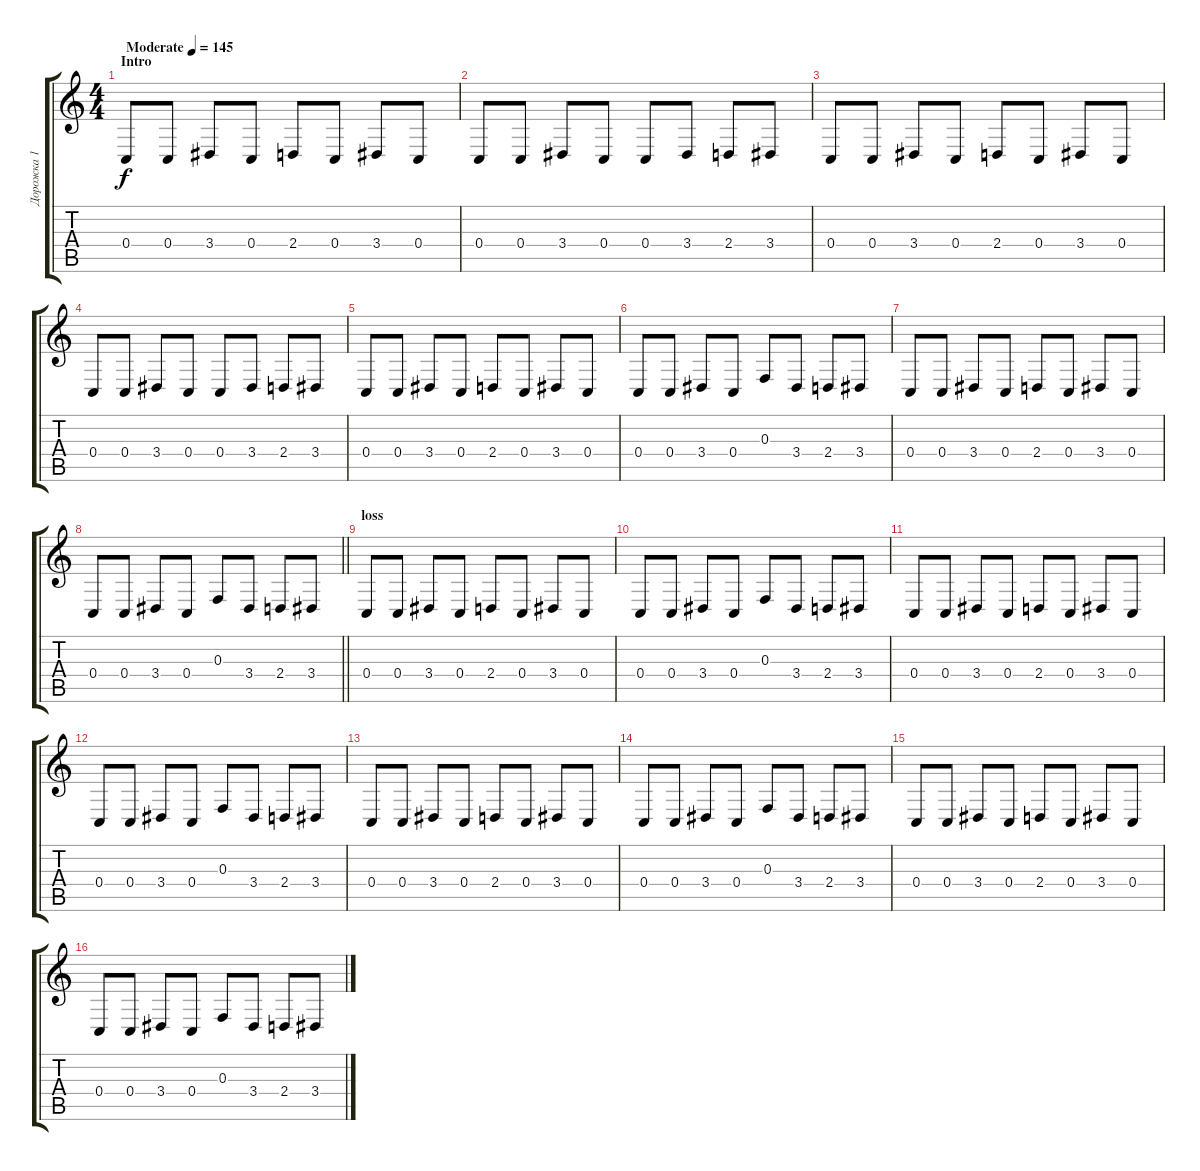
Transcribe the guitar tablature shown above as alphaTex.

\track ("Дорожка 1" "Дорожка 1") {instrument rockorgan}
\staff {score tabs}
\tuning (D4 A3 F3 C3 G2 C2) {hide}
\ts (4 4)
\section ("" "Intro")
\tempo (145 "Moderate")
\clef g2
\ks c
0.4.8{dy f instrument rockorgan} 0.4.8 3.4.8 0.4.8 2.4.8 0.4.8 3.4.8 0.4.8 |
0.4.8 0.4.8 3.4.8 0.4.8 0.4.8 3.4.8 2.4.8 3.4.8 |
0.4.8 0.4.8 3.4.8 0.4.8 2.4.8 0.4.8 3.4.8 0.4.8 |
0.4.8 0.4.8 3.4.8 0.4.8 0.4.8 3.4.8 2.4.8 3.4.8 |
0.4.8 0.4.8 3.4.8 0.4.8 2.4.8 0.4.8 3.4.8 0.4.8 |
0.4.8 0.4.8 3.4.8 0.4.8 0.3.8 3.4.8 2.4.8 3.4.8 |
0.4.8 0.4.8 3.4.8 0.4.8 2.4.8 0.4.8 3.4.8 0.4.8 |
\barLineRight lightlight
0.4.8 0.4.8 3.4.8 0.4.8 0.3.8 3.4.8 2.4.8 3.4.8 |
\section ("" "loss")
0.4.8 0.4.8 3.4.8 0.4.8 2.4.8 0.4.8 3.4.8 0.4.8 |
0.4.8 0.4.8 3.4.8 0.4.8 0.3.8 3.4.8 2.4.8 3.4.8 |
0.4.8 0.4.8 3.4.8 0.4.8 2.4.8 0.4.8 3.4.8 0.4.8 |
0.4.8 0.4.8 3.4.8 0.4.8 0.3.8 3.4.8 2.4.8 3.4.8 |
0.4.8 0.4.8 3.4.8 0.4.8 2.4.8 0.4.8 3.4.8 0.4.8 |
0.4.8 0.4.8 3.4.8 0.4.8 0.3.8 3.4.8 2.4.8 3.4.8 |
0.4.8 0.4.8 3.4.8 0.4.8 2.4.8 0.4.8 3.4.8 0.4.8 |
0.4.8 0.4.8 3.4.8 0.4.8 0.3.8 3.4.8 2.4.8 3.4.8
